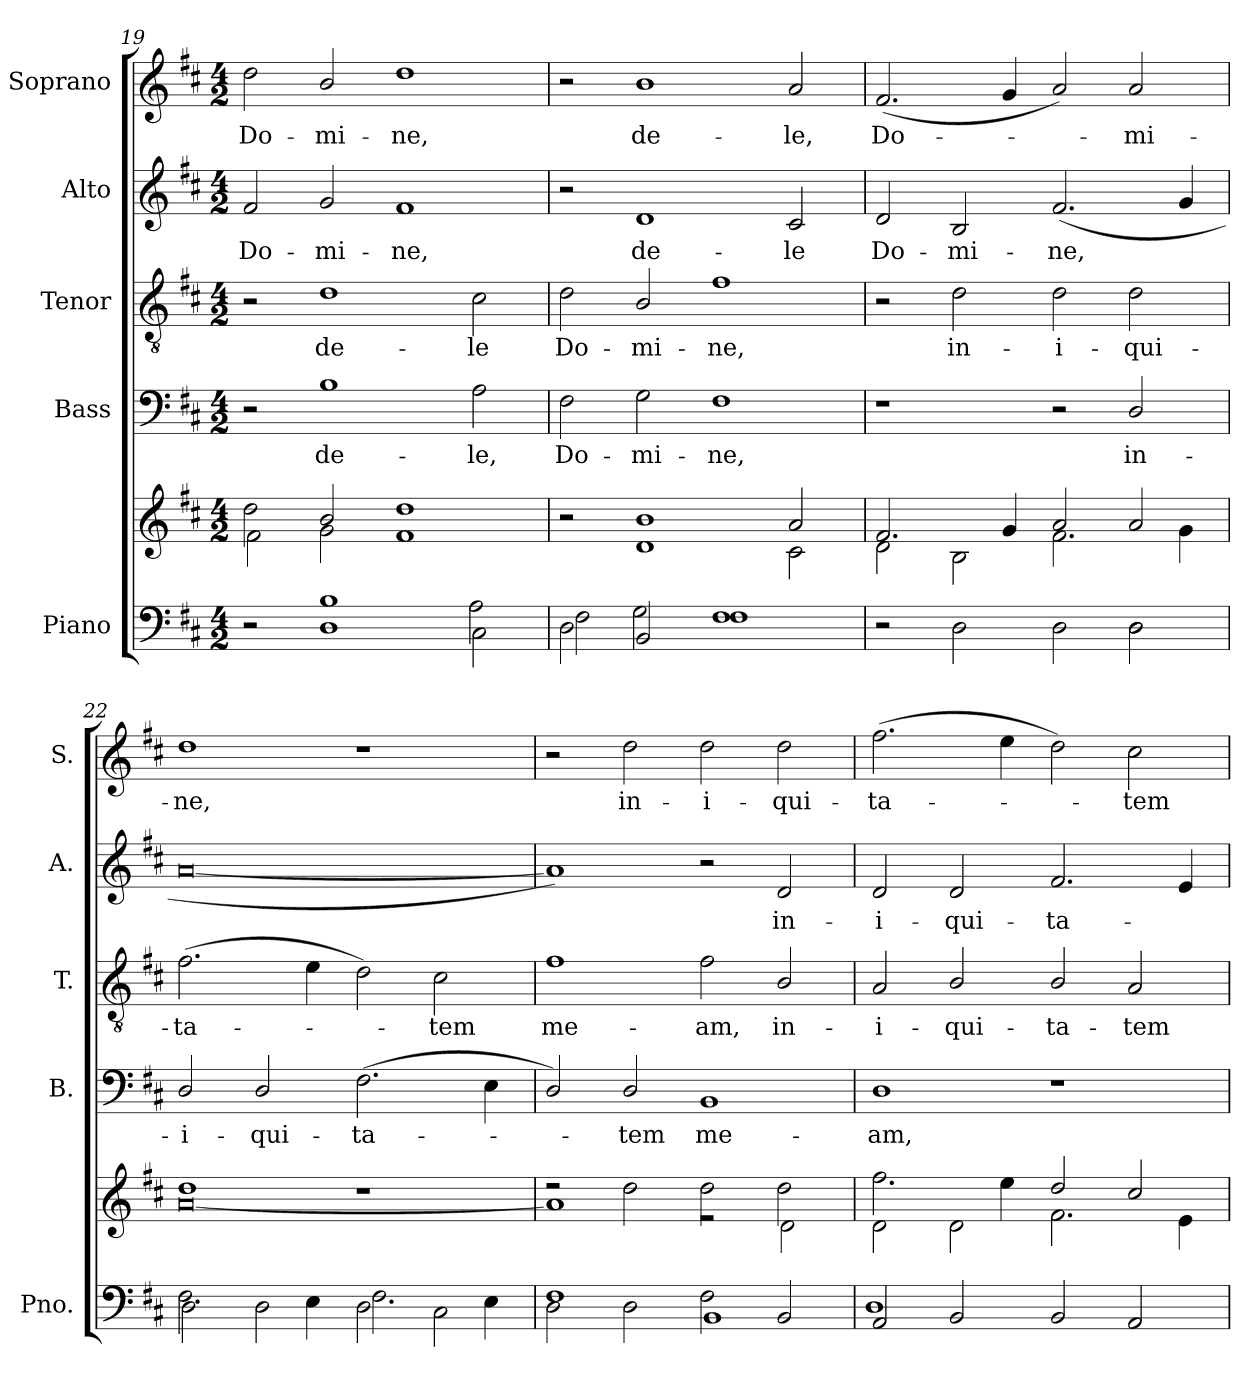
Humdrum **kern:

**kern	**kern	**kern	**text	**kern	**text	**kern	**text	**kern	**text
*part5	*part5	*part4	*part4	*part3	*part3	*part2	*part2	*part1	*part1
*staff6	*staff5	*staff4	*staff4	*staff3	*staff3	*staff2	*staff2	*staff1	*staff1
*I"Piano	*	*I"Bass	*	*I"Tenor	*	*I"Alto	*	*I"Soprano	*
*I'Pno.	*	*I'B.	*	*I'T.	*	*I'A.	*	*I'S.	*
*clefF4	*clefG2	*clefF4	*	*clefGv2	*	*clefG2	*	*clefG2	*
*	*	*	*	*ITrd7c12	*	*	*	*	*
*k[f#c#]	*k[f#c#]	*k[f#c#]	*	*k[f#c#]	*	*k[f#c#]	*	*k[f#c#]	*
*M4/2	*M4/2	*M4/2	*	*M4/2	*	*M4/2	*	*M4/2	*
=19	=19	=19	=19	=19	=19	=19	=19	=19	=19
*^	*^	*	*	*	*	*	*	*	*
!	!	!	!	!	!	!	!	!	!LO:LY:b	!	!LO:LY:b
2r	2ryy	2dd\	2f#\	2r	.	2r	.	2f#/	Do-	2dd\	Do-
!	!	!	!	!	!LO:LY:b	!	!LO:LY:b	!	!LO:LY:b	!	!LO:LY:b
1D	1B	2b/	2g\	1B	de-	1D	de-	2g/	-mi-	2b/	-mi-
!	!	!	!	!	!	!	!	!	!LO:LY:b	!	!LO:LY:b
.	.	1dd	1f#	.	.	.	.	1f#	-ne,	1dd	-ne,
!	!	!	!	!	!LO:LY:b	!	!LO:LY:b	!	!	!	!
2C#\	2A\	.	.	2A\	-le,	2C#\	-le	.	.	.	.
!!LO:LB:g=z
=20	=20	=20	=20	=20	=20	=20	=20	=20	=20	=20	=20
!	!	!	!	!	!LO:LY:b	!	!LO:LY:b	!	!	!	!
2D\	2F#\	2r	2ryy	2F#\	Do-	2D\	Do-	2r	.	2r	.
!	!	!	!	!	!LO:LY:b	!	!LO:LY:b	!	!LO:LY:b	!	!LO:LY:b
2BB/	2G\	1b	1d	2G\	-mi-	2BB/	-mi-	1d	de-	1b	de-
!	!	!	!	!	!LO:LY:b	!	!LO:LY:b	!	!	!	!
1F#	1F#	.	.	1F#	-ne,	1F#	-ne,	.	.	.	.
!	!	!	!	!	!	!	!	!	!LO:LY:b	!	!LO:LY:b
.	.	2a/	2c#\	.	.	.	.	2c#/	-le	2a/	-le,
=21	=21	=21	=21	=21	=21	=21	=21	=21	=21	=21	=21
!	!	!	!	!	!	!	!	!	!LO:LY:b	!	!LO:LY:b
2r	1.ryy	2.f#/	2d\	1r	.	2r	.	2d/	Do-	(<2.f#/	Do-
!	!	!	!	!	!	!	!LO:LY:b	!	!LO:LY:b	!	!
2D\	.	.	2B\	.	.	2D\	in-	2B/	-mi-	.	.
.	.	4g/	.	.	.	.	.	.	.	4g/	.
!	!	!	!	!	!	!	!LO:LY:b	!	!LO:LY:b	!	!
2D\	.	2a/	2.f#\	2r	.	2D\	-i-	(>2.f#/	-ne,	2a/)	.
!	!	!	!	!	!LO:LY:b	!	!LO:LY:b	!	!	!	!LO:LY:b
2D\	2D\	2a/	.	2D/	in-	2D\	-qui-	.	.	2a/	-mi-
.	.	.	4g\	.	.	.	.	4g/	.	.	.
=22	=22	=22	=22	=22	=22	=22	=22	=22	=22	=22	=22
!	!	!	!	!	!LO:LY:b	!	!LO:LY:b	!	!	!	!LO:LY:b
2.F#\	2D\	1dd	[0a	2D/	-i-	(>2.F#\	-ta-	[0a	.	1dd	-ne,
!	!	!	!	!	!LO:LY:b	!	!	!	!	!	!
.	2D\	.	.	2D/	-qui-	.	.	.	.	.	.
4E\	.	.	.	.	.	4E\	.	.	.	.	.
!	!	!	!	!	!LO:LY:b	!	!	!	!	!	!
2D\	2.F#\	1r	.	(>2.F#\	-ta-	2D\)	.	.	.	1r	.
!	!	!	!	!	!	!	!LO:LY:b	!	!	!	!
2C#\	.	.	.	.	.	2C#\	-tem	.	.	.	.
.	4E\	.	.	4E\	.	.	.	.	.	.	.
=23	=23	=23	=23	=23	=23	=23	=23	=23	=23	=23	=23
!	!	!	!	!	!	!	!LO:LY:b	!	!	!	!
1F#	2D\	2r	1a]	2D/)	.	1F#	me-	1a])	.	2r	.
!	!	!	!	!	!LO:LY:b	!	!	!	!	!	!LO:LY:b
.	2D\	2dd\	.	2D/	-tem	.	.	.	.	2dd\	in-
!	!	!	!	!	!LO:LY:b	!	!LO:LY:b	!	!	!	!LO:LY:b
2F#\	1BB	2dd\	2r	1BB	me-	2F#\	-am,	2r	.	2dd\	-i-
!	!	!	!	!	!	!	!LO:LY:b	!	!LO:LY:b	!	!LO:LY:b
2BB/	.	2dd\	2d\	.	.	2BB/	in-	2d/	in-	2dd\	-qui-
=24	=24	=24	=24	=24	=24	=24	=24	=24	=24	=24	=24
!	!	!	!	!	!LO:LY:b	!	!LO:LY:b	!	!LO:LY:b	!	!LO:LY:b
2AA/	1D	2.ff#\	2d\	1D	-am,	2AA/	-i-	2d/	-i-	(>2.ff#\	-ta-
!	!	!	!	!	!	!	!LO:LY:b	!	!LO:LY:b	!	!
2BB/	.	.	2d\	.	.	2BB/	-qui-	2d/	-qui-	.	.
.	.	4ee\	.	.	.	.	.	.	.	4ee\	.
!	!	!	!	!	!	!	!LO:LY:b	!	!LO:LY:b	!	!
2BB/	1ryy	2dd/	2.f#\	1r	.	2BB/	-ta-	2.f#/	-ta-	2dd\)	.
!	!	!	!	!	!	!	!LO:LY:b	!	!	!	!LO:LY:b
2AA/	.	2cc#/	.	.	.	2AA/	-tem	.	.	2cc#\	-tem
.	.	.	4e\	.	.	.	.	4e/	.	.	.
*v	*v	*	*	*	*	*	*	*	*	*	*
*	*v	*v	*	*	*	*	*	*	*	*
=	=	=	=	=	=	=	=	=	=
*-	*-	*-	*-	*-	*-	*-	*-	*-	*-
